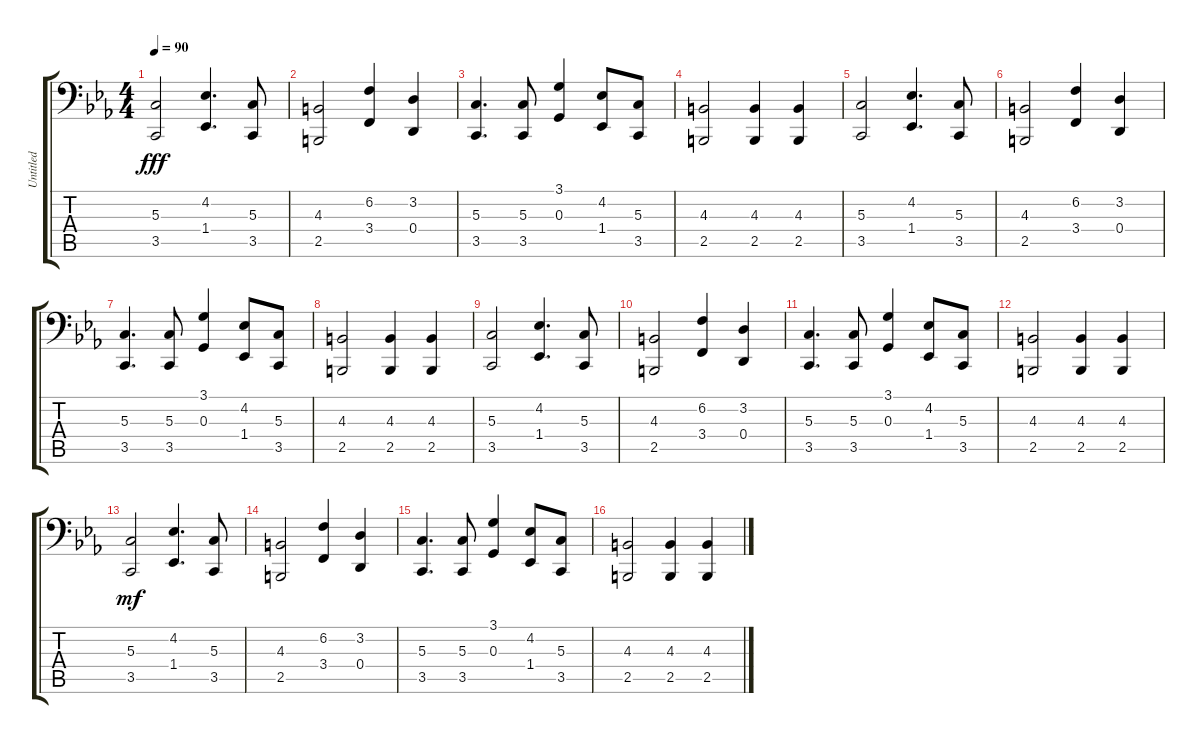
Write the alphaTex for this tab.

\track ("Untitled" "Untitled") {instrument acousticgrandpiano}
\staff {score tabs}
\tuning (E3 B2 G2 D2 A1 E1) {hide}
\ts (4 4)
\tempo 90
\clef f4
\ks eb
(5.3 3.5).2{dy fff} (4.2 1.4).4{d} (5.3 3.5).8 |
(4.3 2.5).2 (6.2 3.4).4 (3.2 0.4).4 |
(5.3 3.5).4{d} (5.3 3.5).8 (3.1 0.3).4 (4.2 1.4).8 (5.3 3.5).8 |
(4.3 2.5).2 (4.3 2.5).4 (4.3 2.5).4 |
(5.3 3.5).2 (4.2 1.4).4{d} (5.3 3.5).8 |
(4.3 2.5).2 (6.2 3.4).4 (3.2 0.4).4 |
(5.3 3.5).4{d} (5.3 3.5).8 (3.1 0.3).4 (4.2 1.4).8 (5.3 3.5).8 |
(4.3 2.5).2 (4.3 2.5).4 (4.3 2.5).4 |
(5.3 3.5).2 (4.2 1.4).4{d} (5.3 3.5).8 |
(4.3 2.5).2 (6.2 3.4).4 (3.2 0.4).4 |
(5.3 3.5).4{d} (5.3 3.5).8 (3.1 0.3).4 (4.2 1.4).8 (5.3 3.5).8 |
(4.3 2.5).2 (4.3 2.5).4 (4.3 2.5).4 |
(5.3 3.5).2{dy mf} (4.2 1.4).4{d} (5.3 3.5).8 |
(4.3 2.5).2 (6.2 3.4).4 (3.2 0.4).4 |
(5.3 3.5).4{d} (5.3 3.5).8 (3.1 0.3).4 (4.2 1.4).8 (5.3 3.5).8 |
(4.3 2.5).2 (4.3 2.5).4 (4.3 2.5).4
